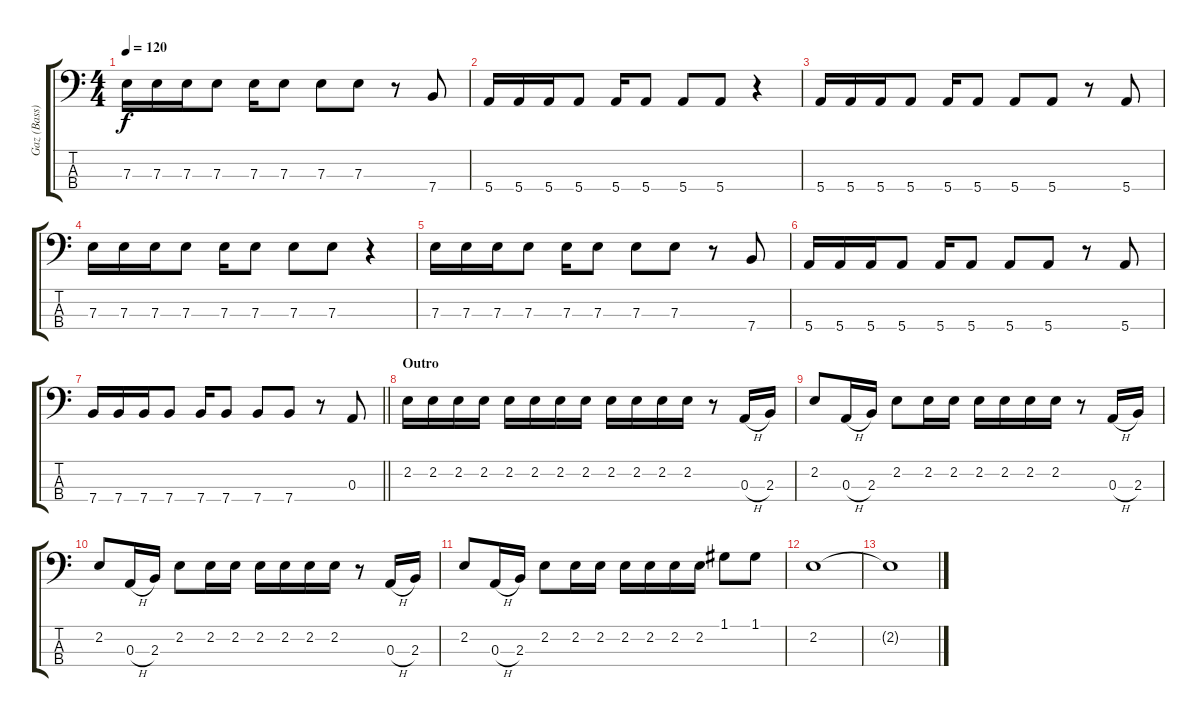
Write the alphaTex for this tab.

\track ("Gaz (Bass)" "Gaz (Bass)") {instrument electricbasspick}
\staff {score tabs}
\tuning (G2 D2 A1 E1) {hide}
\ts (4 4)
\tempo 120
\clef f4
\ks c
7.3.16{dy f} 7.3.16 7.3.16 7.3.8 7.3.16 7.3.8 7.3.8 7.3.8 r.8 7.4.8 |
5.4.16 5.4.16 5.4.16 5.4.8 5.4.16 5.4.8 5.4.8 5.4.8 r.4 |
5.4.16 5.4.16 5.4.16 5.4.8 5.4.16 5.4.8 5.4.8 5.4.8 r.8 5.4.8 |
7.3.16 7.3.16 7.3.16 7.3.8 7.3.16 7.3.8 7.3.8 7.3.8 r.4 |
7.3.16 7.3.16 7.3.16 7.3.8 7.3.16 7.3.8 7.3.8 7.3.8 r.8 7.4.8 |
5.4.16 5.4.16 5.4.16 5.4.8 5.4.16 5.4.8 5.4.8 5.4.8 r.8 5.4.8 |
\barLineRight lightlight
7.4.16 7.4.16 7.4.16 7.4.8 7.4.16 7.4.8 7.4.8 7.4.8 r.8 0.3.8 |
\section ("" "Outro")
2.2.16 2.2.16 2.2.16 2.2.16 2.2.16 2.2.16 2.2.16 2.2.16 2.2.16 2.2.16 2.2.16 2.2.16 r.8 0.3{h}.16 2.3.16 |
2.2.8 0.3{h}.16 2.3.16 2.2.8 2.2.16 2.2.16 2.2.16 2.2.16 2.2.16 2.2.16 r.8 0.3{h}.16 2.3.16 |
2.2.8 0.3{h}.16 2.3.16 2.2.8 2.2.16 2.2.16 2.2.16 2.2.16 2.2.16 2.2.16 r.8 0.3{h}.16 2.3.16 |
2.2.8 0.3{h}.16 2.3.16 2.2.8 2.2.16 2.2.16 2.2.16 2.2.16 2.2.16 2.2.16 1.1.8 1.1.8 |
2.2.1 |
2.2{t}.1
